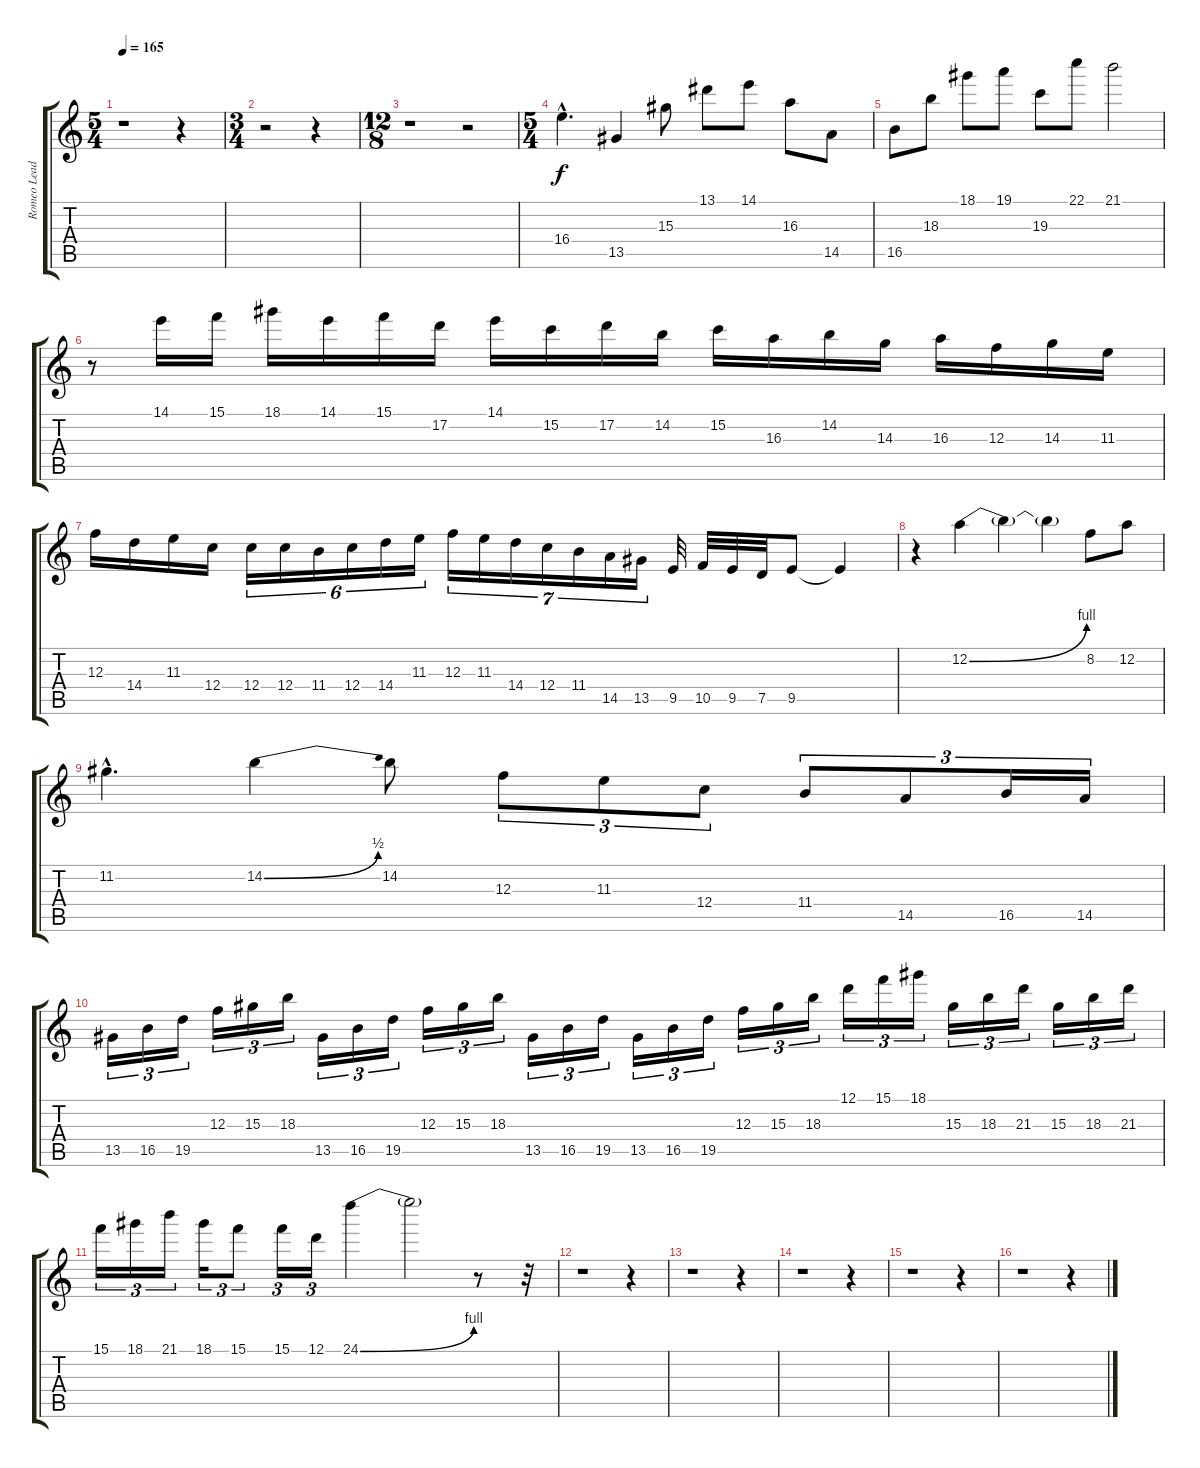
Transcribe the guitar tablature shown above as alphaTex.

\track ("Romeo Lead" "Romeo Lead") {instrument distortionguitar}
\staff {score tabs}
\tuning (D4 A3 F3 C3 G2 D2) {hide}
\ts (5 4)
\tempo 165
\clef g2
\ks c
r.1{dy f} r.4 |
\ts (3 4)
r.2 r.4 |
\ts (12 8)
r.1 r.2 |
\ts (5 4)
16.4{hac}.4{d} 13.5.4 15.3.8 13.1.8 14.1.8 16.3.8 14.5.8 |
16.5.8 18.3.8 18.1.8 19.1.8 19.3.8 22.1.8 21.1.2 |
r.8 14.1.16 15.1.16 18.1.16 14.1.16 15.1.16 17.2.16 14.1.16 15.2.16 17.2.16 14.2.16 15.2.16 16.3.16 14.2.16 14.3.16 16.3.16 12.3.16 14.3.16 11.3.16 |
12.3.16 14.4.16 11.3.16 12.4.16 12.4.16{tu (6 4)} 12.4.16{tu (6 4)} 11.4.16{tu (6 4)} 12.4.16{tu (6 4)} 14.4.16{tu (6 4)} 11.3.16{tu (6 4)} 12.3.16{tu (7 4)} 11.3.16{tu (7 4)} 14.4.16{tu (7 4)} 12.4.16{tu (7 4)} 11.4.16{tu (7 4)} 14.5.16{tu (7 4)} 13.5.16{tu (7 4)} 9.5.32 10.5.32 9.5.32 7.5.32 9.5.8 9.5{t}.4 |
r.4 12.2{be (bend 0 0 60 4)}.4 12.2{t}.4 12.2{t}.4 8.2.8 12.2.8 |
11.2{hac}.4{d} 14.2{be (bend 0 0 60 2)}.4 14.2.8 12.3.8{tu (3 2)} 11.3.8{tu (3 2)} 12.4.8{tu (3 2)} 11.4.8{tu (3 2)} 14.5.8{tu (3 2)} 16.5.16{tu (3 2)} 14.5.16{tu (3 2)} |
13.5.16{tu (3 2)} 16.5.16{tu (3 2)} 19.5.16{tu (3 2)} 12.3.16{tu (3 2)} 15.3.16{tu (3 2)} 18.3.16{tu (3 2)} 13.5.16{tu (3 2)} 16.5.16{tu (3 2)} 19.5.16{tu (3 2)} 12.3.16{tu (3 2)} 15.3.16{tu (3 2)} 18.3.16{tu (3 2)} 13.5.16{tu (3 2)} 16.5.16{tu (3 2)} 19.5.16{tu (3 2)} 13.5.16{tu (3 2)} 16.5.16{tu (3 2)} 19.5.16{tu (3 2)} 12.3.16{tu (3 2)} 15.3.16{tu (3 2)} 18.3.16{tu (3 2)} 12.1.16{tu (3 2)} 15.1.16{tu (3 2)} 18.1.16{tu (3 2)} 15.3.16{tu (3 2)} 18.3.16{tu (3 2)} 21.3.16{tu (3 2)} 15.3.16{tu (3 2)} 18.3.16{tu (3 2)} 21.3.16{tu (3 2)} |
15.1.16{tu (3 2)} 18.1.16{tu (3 2)} 21.1.16{tu (3 2)} 18.1.16{tu (3 2)} 15.1.8{tu (3 2)} 15.1.16{tu (3 2)} 12.1.16{tu (3 2)} 24.1{be (bend 0 0 60 4)}.4 24.1{t}.2 r.8 r.32 |
r.1 r.4 |
r.1 r.4 |
r.1 r.4 |
r.1 r.4 |
r.1 r.4
